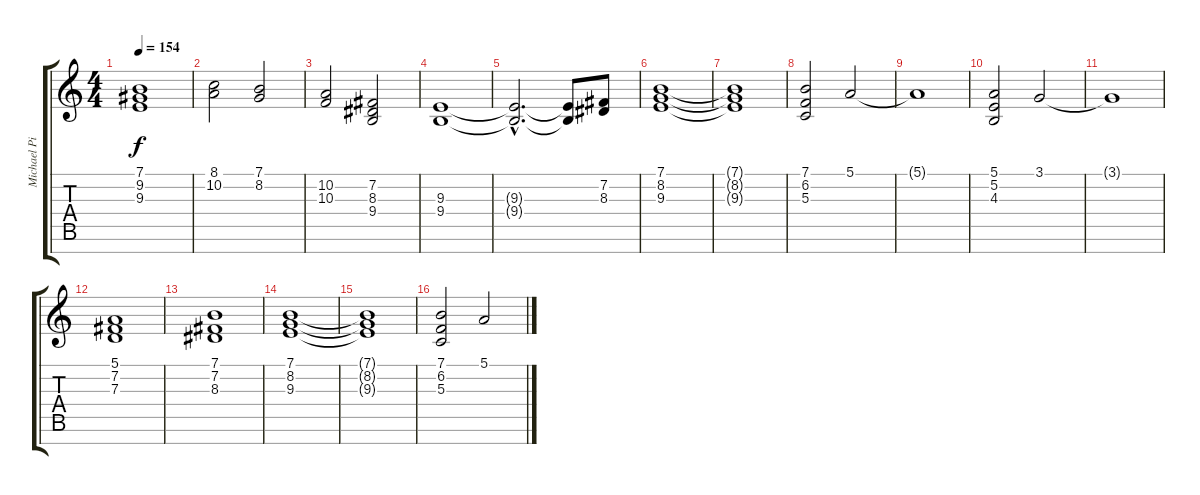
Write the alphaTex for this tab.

\track ("Michael Pinnella" "Michael Pi") {instrument drawbarorgan}
\staff {score tabs}
\tuning (E4 B3 G3 D3 A2 E2 B1) {hide}
\ts (4 4)
\tempo 154
\clef g2
\ks c
(7.1 9.2 9.3).1{dy f} |
(8.1 10.2).2 (7.1 8.2).2 |
(10.2 10.3).2 (7.2 8.3 9.4).2 |
(9.3 9.4).1 |
(9.3{hac t} 9.4{hac t}).2{d} (9.3{t} 9.4{t}).8 (7.2 8.3).8 |
(7.1 8.2 9.3).1 |
(7.1{t} 8.2{t} 9.3{t}).1 |
(7.1 6.2 5.3).2 5.1.2 |
5.1{t}.1 |
(5.1 5.2 4.3).2 3.1.2 |
3.1{t}.1 |
(5.1 7.2 7.3).1 |
(7.1 7.2 8.3).1 |
(7.1 8.2 9.3).1 |
(7.1{t} 8.2{t} 9.3{t}).1 |
(7.1 6.2 5.3).2 5.1.2
